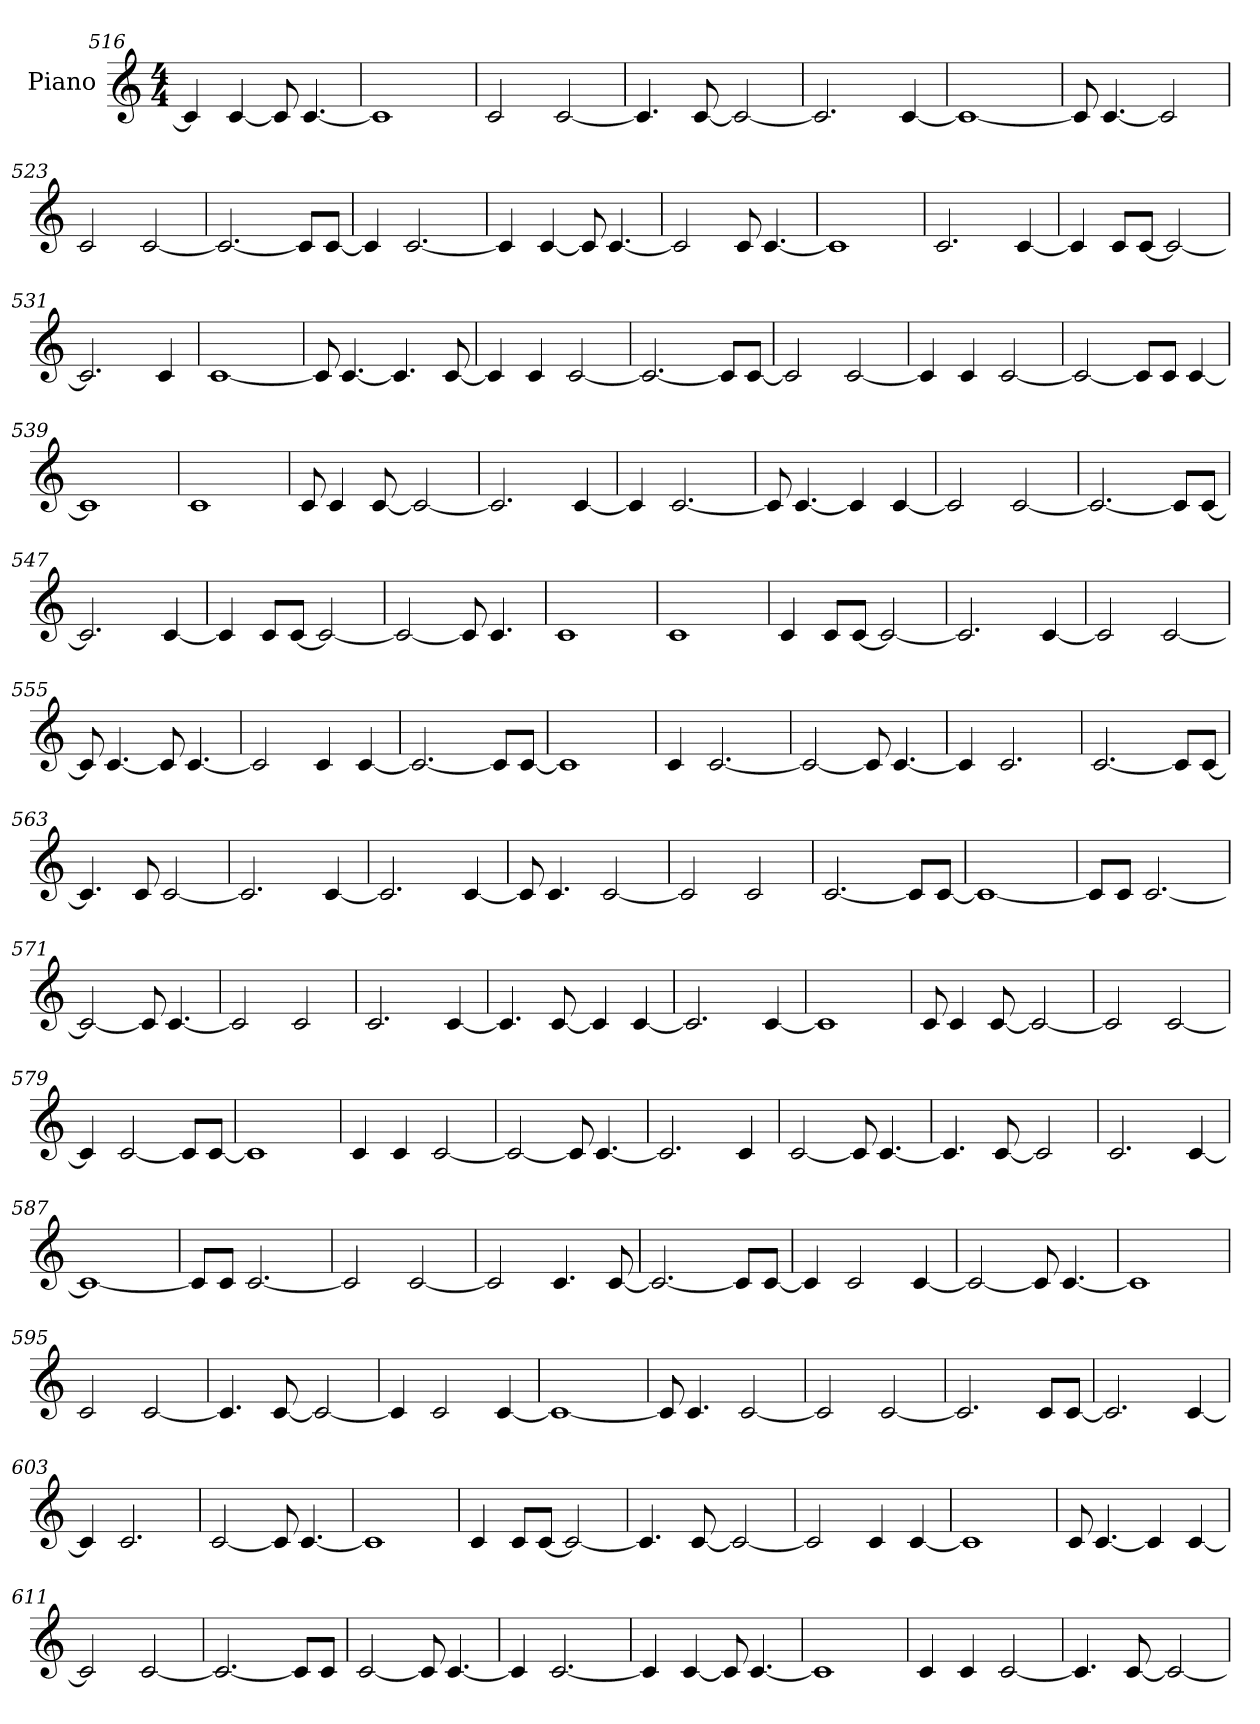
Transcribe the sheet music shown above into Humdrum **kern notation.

**kern
*part1
*staff1
*I"Piano
*I'Pno.
*clefG2
*k[]
*M4/4
=516
4c/]
[4c/
8c/]
[4.c/
=517
1c]
=518
2c/
[2c/
=519
4.c/]
[8c/
2c/_
=520
2.c/]
[4c/
=521
1c_
=522
8c/]
[4.c/
2c/]
=523
2c/
[2c/
=524
2.c/_
8c/L]
[8c/J
=525
4c/]
[2.c/
=526
4c/]
[4c/
8c/]
[4.c/
=527
2c/]
8c/
[4.c/
=528
1c]
=529
2.c/
[4c/
=530
4c/]
8c/L
[8c/J
2c/_
=531
2.c/]
4c/
=532
[1c
=533
8c/]
[4.c/
4.c/]
[8c/
=534
4c/]
4c/
[2c/
=535
2.c/_
8c/L]
[8c/J
=536
2c/]
[2c/
=537
4c/]
4c/
[2c/
=538
2c/_
8c/L]
8c/J
[4c/
=539
1c]
=540
1c
=541
8c/
4c/
[8c/
2c/_
=542
2.c/]
[4c/
=543
4c/]
[2.c/
=544
8c/]
[4.c/
4c/]
[4c/
=545
2c/]
[2c/
=546
2.c/_
8c/L]
[8c/J
=547
2.c/]
[4c/
=548
4c/]
8c/L
[8c/J
2c/_
=549
2c/_
8c/]
4.c/
=550
1c
=551
1c
=552
4c/
8c/L
[8c/J
2c/_
=553
2.c/]
[4c/
=554
2c/]
[2c/
=555
8c/]
[4.c/
8c/]
[4.c/
=556
2c/]
4c/
[4c/
=557
2.c/_
8c/L]
[8c/J
=558
1c]
=559
4c/
[2.c/
=560
2c/_
8c/]
[4.c/
=561
4c/]
2.c/
=562
[2.c/
8c/L]
[8c/J
=563
4.c/]
8c/
[2c/
=564
2.c/]
[4c/
=565
2.c/]
[4c/
=566
8c/]
4.c/
[2c/
=567
2c/]
2c/
=568
[2.c/
8c/L]
[8c/J
=569
1c_
=570
8c/L]
8c/J
[2.c/
=571
2c/_
8c/]
[4.c/
=572
2c/]
2c/
=573
2.c/
[4c/
=574
4.c/]
[8c/
4c/]
[4c/
=575
2.c/]
[4c/
=576
1c]
=577
8c/
4c/
[8c/
2c/_
=578
2c/]
[2c/
=579
4c/]
[2c/
8c/L]
[8c/J
=580
1c]
=581
4c/
4c/
[2c/
=582
2c/_
8c/]
[4.c/
=583
2.c/]
4c/
=584
[2c/
8c/]
[4.c/
=585
4.c/]
[8c/
2c/]
=586
2.c/
[4c/
=587
1c_
=588
8c/L]
8c/J
[2.c/
=589
2c/]
[2c/
=590
2c/]
4.c/
[8c/
=591
2.c/_
8c/L]
[8c/J
=592
4c/]
2c/
[4c/
=593
2c/_
8c/]
[4.c/
=594
1c]
=595
2c/
[2c/
=596
4.c/]
[8c/
2c/_
=597
4c/]
2c/
[4c/
=598
1c_
=599
8c/]
4.c/
[2c/
=600
2c/]
[2c/
=601
2.c/]
8c/L
[8c/J
=602
2.c/]
[4c/
=603
4c/]
2.c/
=604
[2c/
8c/]
[4.c/
=605
1c]
=606
4c/
8c/L
[8c/J
2c/_
=607
4.c/]
[8c/
2c/_
=608
2c/]
4c/
[4c/
=609
1c]
=610
8c/
[4.c/
4c/]
[4c/
=611
2c/]
[2c/
=612
2.c/_
8c/L]
8c/J
=613
[2c/
8c/]
[4.c/
=614
4c/]
[2.c/
=615
4c/]
[4c/
8c/]
[4.c/
=616
1c]
=617
4c/
4c/
[2c/
=618
4.c/]
[8c/
2c/_
=
*-
